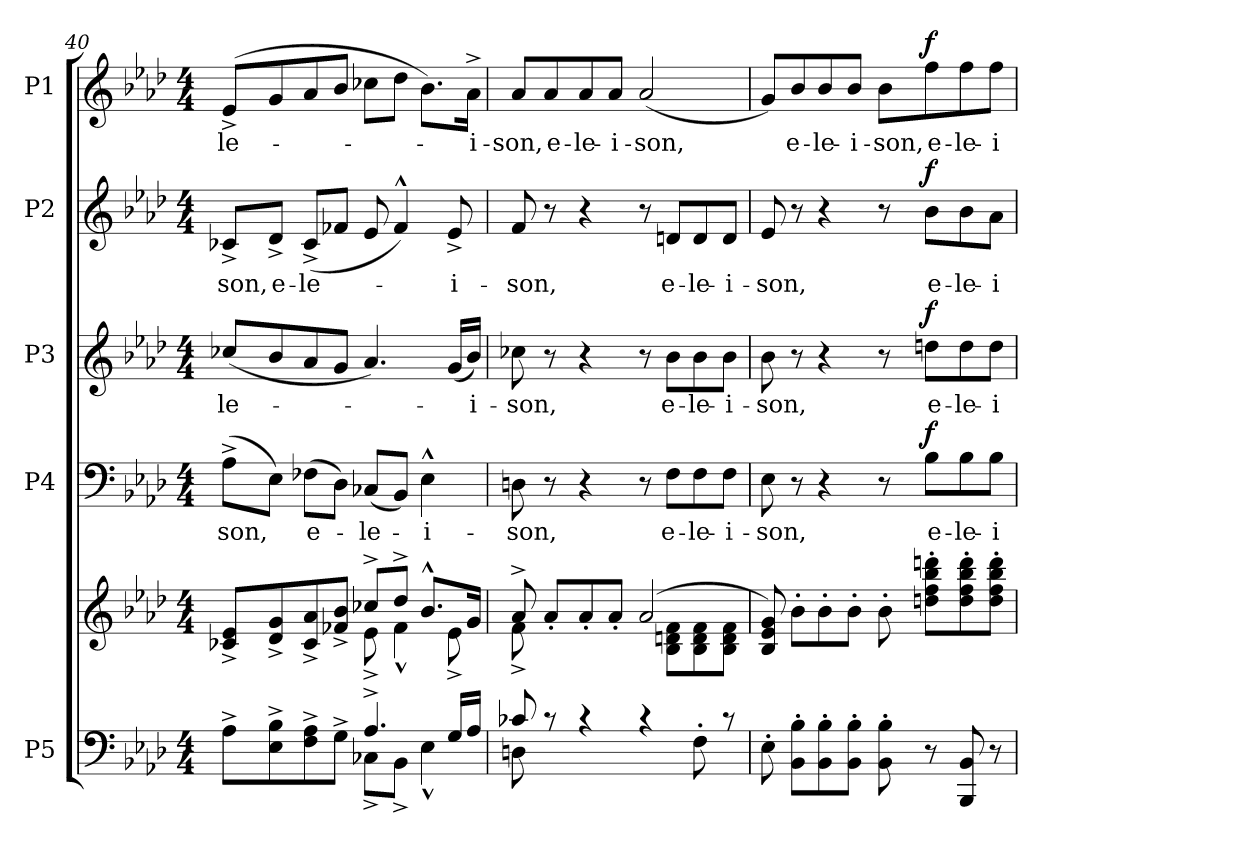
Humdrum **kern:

**kern	**kern	**kern	**text	**dynam	**kern	**text	**dynam	**kern	**text	**dynam	**kern	**text	**dynam
*part5	*part5	*part4	*part4	*part4	*part3	*part3	*part3	*part2	*part2	*part2	*part1	*part1	*part1
*staff6	*staff5	*staff4	*staff4	*staff4	*staff3	*staff3	*staff3	*staff2	*staff2	*staff2	*staff1	*staff1	*staff1
*I"P5	*	*I"P4	*	*	*I"P3	*	*	*I"P2	*	*	*I"P1	*	*
!!LO:PB:g=z
*clefF4	*clefG2	*clefF4	*	*	*clefG2	*	*	*clefG2	*	*	*clefG2	*	*
*	*	*	*	*	*ITrd7c12	*	*	*	*	*	*	*	*
*k[b-e-a-d-]	*k[b-e-a-d-]	*k[b-e-a-d-]	*	*	*k[b-e-a-d-]	*	*	*k[b-e-a-d-]	*	*	*k[b-e-a-d-]	*	*
*A-:	*A-:	*A-:	*	*	*A-:	*	*	*A-:	*	*	*A-:	*	*
*M4/4	*M4/4	*M4/4	*	*	*M4/4	*	*	*M4/4	*	*	*M4/4	*	*
=40	=40	=40	=40	=40	=40	=40	=40	=40	=40	=40	=40	=40	=40
*^	*^	*	*	*	*	*	*	*	*	*	*	*	*
!	!	!	!	!	!LO:LY:b	!	!	!LO:LY:b	!	!	!LO:LY:b	!	!	!LO:LY:b	!
2ryy	8A-^\L	8c-X/^ 8e-/^L	2ryy	(>8A-^\L	-son,	.	(<8c-X/L	-le-	.	8c-X^/L	-son,	.	(>8e-^/L	-le-	.
!	!	!	!	!	!	!	!	!	!	!	!LO:LY:b	!	!	!	!
.	8E-\^ 8B-\^	8d-/^ 8g/^	.	8E-\J)	.	.	8B-/	.	.	8d-^/J	e-	.	8g/	.	.
!	!	!	!	!	!LO:LY:b	!	!	!	!	!	!LO:LY:b	!	!	!	!
.	8F\^ 8A-\^	8c-/^ 8a-/^	.	(>8F-X\L	e-	.	8A-/	.	.	(<8c-^/L	-le-	.	8a-/	.	.
.	8G^\J	8f-X/^ 8b-/^J	.	8D-\J)	.	.	8G/J	.	.	8f-X/J	.	.	8b-/J	.	.
!	!	!	!	!	!LO:LY:b	!	!	!	!	!	!	!	!	!	!
4.A-^/	8C-X^\L	8cc-X^/L	8e-^\	(<8C-X/L	-le-	.	4.A-/)	.	.	8e-/	.	.	8cc-X\L	.	.
.	8BB-^\J	8dd-^/J	4f-^^\	8BB-/J)	.	.	.	.	.	4f-^^/)	.	.	8dd-\J	.	.
!	!	!	!	!	!LO:LY:b	!	!	!	!	!	!	!	!	!	!
.	4E-^^\	8.b-^^/L	.	4E-^^\	-i-	.	.	.	.	.	.	.	8.b-\L)	.	.
!	!	!	!	!	!	!	!	!	!	!	!LO:LY:b	!	!	!	!
16G/LL	.	.	8e-^\	.	.	.	(<16G/LL	.	.	8e-^/	-i-	.	.	.	.
!	!	!	!	!	!	!	!	!LO:LY:b	!	!	!	!	!	!LO:LY:b	!
16A-/JJ	.	16g/Jk	.	.	.	.	16B-/JJ)	-i-	.	.	.	.	16a-^\Jk	-i-	.
=41	=41	=41	=41	=41	=41	=41	=41	=41	=41	=41	=41	=41	=41	=41	=41
!	!	!	!	!	!LO:LY:b	!	!	!LO:LY:b	!	!	!LO:LY:b	!	!	!LO:LY:b	!
8c-X/	8Dn\	8a-^/	8f^\	8Dn\	-son,	.	8c-X\	-son,	.	8f/	-son,	.	8a-/L	-son,	.
!	!	!	!	!	!	!	!	!	!	!	!	!	!	!LO:LY:b	!
8rc	8ryy	8a-'/L	2ryy	8r	.	.	8r	.	.	8r	.	.	8a-/	e-	.
!	!	!	!	!	!	!	!	!	!	!	!	!	!	!LO:LY:b	!
*v	*v	*	*	*	*	*	*	*	*	*	*	*	*	*	*
4rc	8a-'/	.	4r	.	.	4r	.	.	4r	.	.	8a-/	-le-	.
!	!	!	!	!	!	!	!	!	!	!	!	!	!LO:LY:b	!
.	8a-'/J	.	.	.	.	.	.	.	.	.	.	8a-/J	-i-	.
!	!	!	!	!	!	!	!	!	!	!	!	!	!LO:LY:b	!
4rc	(>2a-/	.	8r	.	.	8r	.	.	8r	.	.	(<2a-/	-son,	.
!	!	!	!	!LO:LY:b	!	!	!LO:LY:b	!	!	!LO:LY:b	!	!	!	!
.	.	8B-\ 8dn\ 8f\L	8F\L	e-	.	8B-\L	e-	.	8dn/L	e-	.	.	.	.
*^	*	*	*	*	*	*	*	*	*	*	*	*	*	*
!	!	!	!	!	!LO:LY:b	!	!	!LO:LY:b	!	!	!LO:LY:b	!	!	!	!
8ryy	8F'\	.	8B-\ 8d\ 8f\	8F\	-le-	.	8B-\	-le-	.	8d/	-le-	.	.	.	.
!	!	!	!	!	!LO:LY:b	!	!	!LO:LY:b	!	!	!LO:LY:b	!	!	!	!
8rc	8ryy	.	8B-\ 8d\ 8f\J	8F\J	-i-	.	8B-\J	-i-	.	8d/J	-i-	.	.	.	.
=42	=42	=42	=42	=42	=42	=42	=42	=42	=42	=42	=42	=42	=42	=42	=42
!	!	!	!	!	!LO:LY:b	!	!	!LO:LY:b	!	!	!LO:LY:b	!	!	!	!
*v	*v	*	*	*	*	*	*	*	*	*	*	*	*	*	*
*	*v	*v	*	*	*	*	*	*	*	*	*	*	*	*
8E-'\	8B-/ 8e-/ 8g/)	8E-\	-son,	.	8B-\	-son,	.	8e-/	-son,	.	8g/L)	.	.
!	!	!	!	!	!	!	!	!	!	!	!	!LO:LY:b	!
8BB-\' 8B-\'L	8b-'\L	8r	.	.	8r	.	.	8r	.	.	8b-/	e-	.
!	!	!	!	!	!	!	!	!	!	!	!	!LO:LY:b	!
8BB-\' 8B-\'	8b-'\	4r	.	.	4r	.	.	4r	.	.	8b-/	-le-	.
!	!	!	!	!	!	!	!	!	!	!	!	!LO:LY:b	!
8BB-\' 8B-\'J	8b-'\J	.	.	.	.	.	.	.	.	.	8b-/J	-i-	.
!	!	!	!	!	!	!	!	!	!	!	!	!LO:LY:b	!
8BB-\' 8B-\'	8b-'\	8r	.	.	8r	.	.	8r	.	.	8b-\L	-son,	.
!	!	!	!LO:LY:b	!LO:DY:b	!	!LO:LY:b	!LO:DY:b	!	!LO:LY:b	!LO:DY:b	!	!LO:LY:b	!LO:DY:b
8r	8ddn\' 8ff\' 8bb-\' 8dddn\'L	8B-\L	e-	f	8dn\L	e-	f	8b-\L	e-	f	8ff\	e-	f
!	!	!	!LO:LY:b	!	!	!LO:LY:b	!	!	!LO:LY:b	!	!	!LO:LY:b	!
8BBB-/ 8BB-/	8dd\' 8ff\' 8bb-\' 8ddd\'	8B-\	-le-	.	8d\	-le-	.	8b-\	-le-	.	8ff\	-le-	.
!	!	!	!LO:LY:b	!	!	!LO:LY:b	!	!	!LO:LY:b	!	!	!LO:LY:b	!
8r	8dd\' 8ff\' 8bb-\' 8ddd\'J	8B-\J	-i-	.	8d\J	-i-	.	8a-\J	-i-	.	8ff\J	-i-	.
=	=	=	=	=	=	=	=	=	=	=	=	=	=
*-	*-	*-	*-	*-	*-	*-	*-	*-	*-	*-	*-	*-	*-
